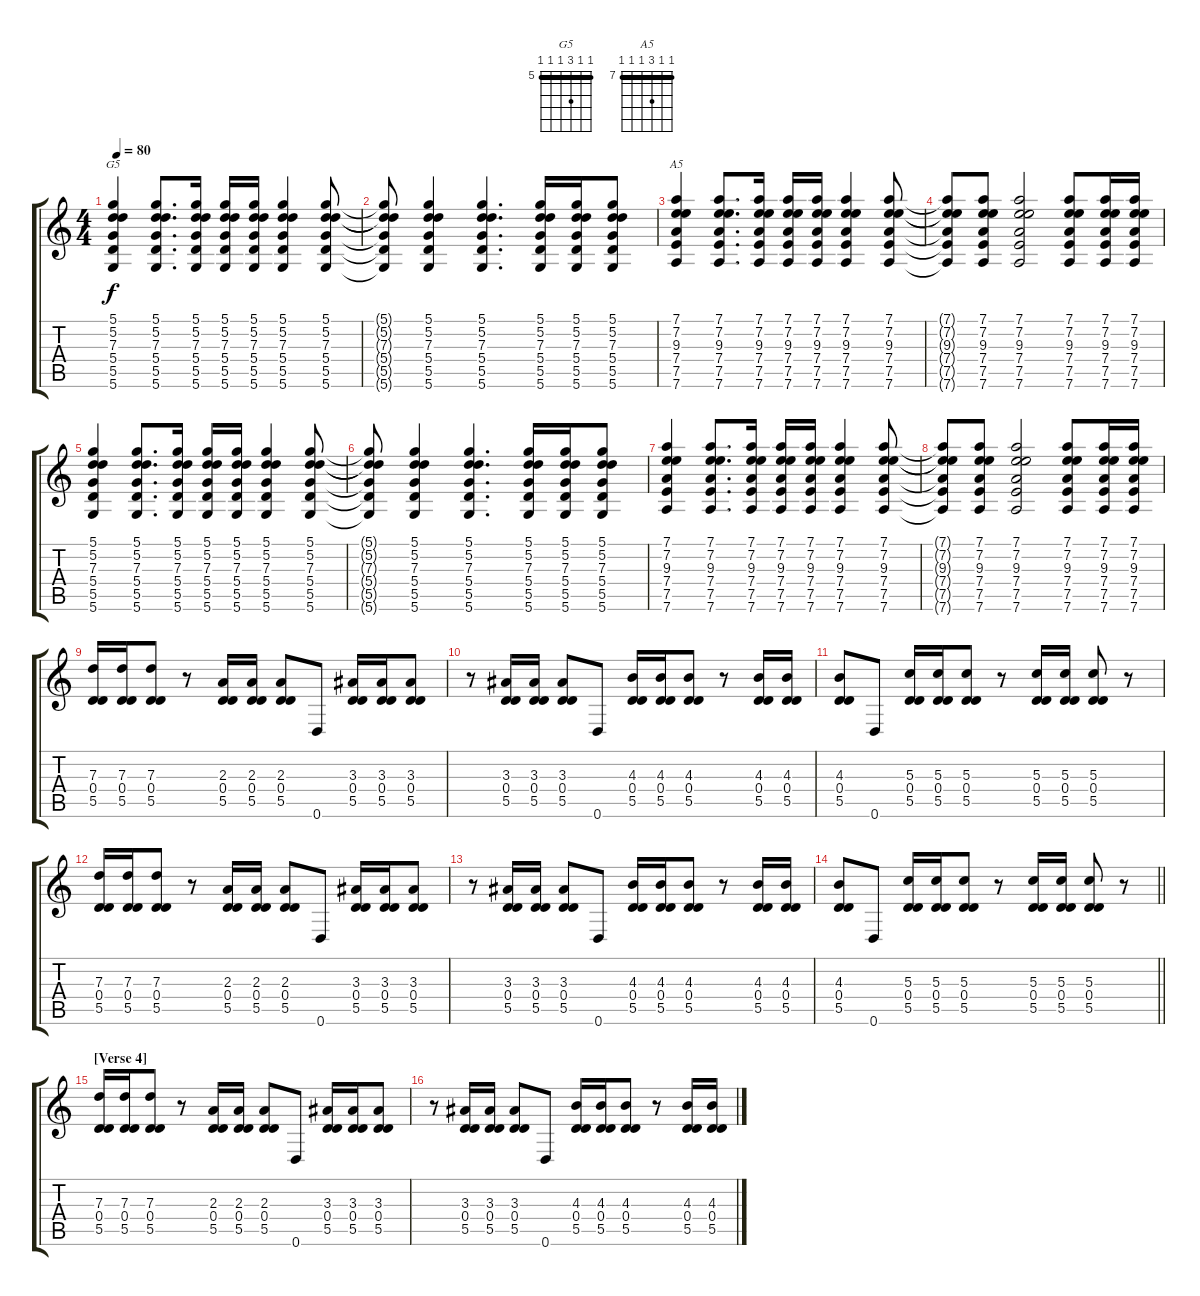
\track "" {instrument acousticguitarsteel}
\staff {score tabs}
\tuning (D4 A3 G3 D3 A2 D2) {hide}
\chord ("G5" 5 5 7 5 5 5) {firstfret 5 barre 5}
\chord ("A5" 7 7 9 7 7 7) {firstfret 7 barre 7}
\ts (4 4)
\tempo 80
\clef g2
\ks c
(5.1 5.2 7.3 5.4 5.5 5.6).4{ch "G5" dy f} (5.1 5.2 7.3 5.4 5.5 5.6).8{d} (5.1 5.2 7.3 5.4 5.5 5.6).16 (5.1 5.2 7.3 5.4 5.5 5.6).16 (5.1 5.2 7.3 5.4 5.5 5.6).16 (5.1 5.2 7.3 5.4 5.5 5.6).4 (5.1 5.2 7.3 5.4 5.5 5.6).8 |
(5.1{t} 5.2{t} 7.3{t} 5.4{t} 5.5{t} 5.6{t}).8 (5.1 5.2 7.3 5.4 5.5 5.6).4 (5.1 5.2 7.3 5.4 5.5 5.6).4{d} (5.1 5.2 7.3 5.4 5.5 5.6).16 (5.1 5.2 7.3 5.4 5.5 5.6).16 (5.1 5.2 7.3 5.4 5.5 5.6).8 |
(7.1 7.2 9.3 7.4 7.5 7.6).4{ch "A5"} (7.1 7.2 9.3 7.4 7.5 7.6).8{d} (7.1 7.2 9.3 7.4 7.5 7.6).16 (7.1 7.2 9.3 7.4 7.5 7.6).16 (7.1 7.2 9.3 7.4 7.5 7.6).16 (7.1 7.2 9.3 7.4 7.5 7.6).4 (7.1 7.2 9.3 7.4 7.5 7.6).8 |
(7.1{t} 7.2{t} 9.3{t} 7.4{t} 7.5{t} 7.6{t}).8 (7.1 7.2 9.3 7.4 7.5 7.6).8 (7.1 7.2 9.3 7.4 7.5 7.6).2 (7.1 7.2 9.3 7.4 7.5 7.6).8 (7.1 7.2 9.3 7.4 7.5 7.6).16 (7.1 7.2 9.3 7.4 7.5 7.6).16 |
(5.1 5.2 7.3 5.4 5.5 5.6).4 (5.1 5.2 7.3 5.4 5.5 5.6).8{d} (5.1 5.2 7.3 5.4 5.5 5.6).16 (5.1 5.2 7.3 5.4 5.5 5.6).16 (5.1 5.2 7.3 5.4 5.5 5.6).16 (5.1 5.2 7.3 5.4 5.5 5.6).4 (5.1 5.2 7.3 5.4 5.5 5.6).8 |
(5.1{t} 5.2{t} 7.3{t} 5.4{t} 5.5{t} 5.6{t}).8 (5.1 5.2 7.3 5.4 5.5 5.6).4 (5.1 5.2 7.3 5.4 5.5 5.6).4{d} (5.1 5.2 7.3 5.4 5.5 5.6).16 (5.1 5.2 7.3 5.4 5.5 5.6).16 (5.1 5.2 7.3 5.4 5.5 5.6).8 |
(7.1 7.2 9.3 7.4 7.5 7.6).4 (7.1 7.2 9.3 7.4 7.5 7.6).8{d} (7.1 7.2 9.3 7.4 7.5 7.6).16 (7.1 7.2 9.3 7.4 7.5 7.6).16 (7.1 7.2 9.3 7.4 7.5 7.6).16 (7.1 7.2 9.3 7.4 7.5 7.6).4 (7.1 7.2 9.3 7.4 7.5 7.6).8 |
(7.1{t} 7.2{t} 9.3{t} 7.4{t} 7.5{t} 7.6{t}).8 (7.1 7.2 9.3 7.4 7.5 7.6).8 (7.1 7.2 9.3 7.4 7.5 7.6).2 (7.1 7.2 9.3 7.4 7.5 7.6).8 (7.1 7.2 9.3 7.4 7.5 7.6).16 (7.1 7.2 9.3 7.4 7.5 7.6).16 |
(7.3 0.4 5.5).16 (7.3 0.4 5.5).16 (7.3 0.4 5.5).8 r.8 (2.3 0.4 5.5).16 (2.3 0.4 5.5).16 (2.3 0.4 5.5).8 0.6.8 (3.3 0.4 5.5).16 (3.3 0.4 5.5).16 (3.3 0.4 5.5).8 |
r.8 (3.3 0.4 5.5).16 (3.3 0.4 5.5).16 (3.3 0.4 5.5).8 0.6.8 (4.3 0.4 5.5).16 (4.3 0.4 5.5).16 (4.3 0.4 5.5).8 r.8 (4.3 0.4 5.5).16 (4.3 0.4 5.5).16 |
(4.3 0.4 5.5).8 0.6.8 (5.3 0.4 5.5).16 (5.3 0.4 5.5).16 (5.3 0.4 5.5).8 r.8 (5.3 0.4 5.5).16 (5.3 0.4 5.5).16 (5.3 0.4 5.5).8 r.8 |
(7.3 0.4 5.5).16 (7.3 0.4 5.5).16 (7.3 0.4 5.5).8 r.8 (2.3 0.4 5.5).16 (2.3 0.4 5.5).16 (2.3 0.4 5.5).8 0.6.8 (3.3 0.4 5.5).16 (3.3 0.4 5.5).16 (3.3 0.4 5.5).8 |
r.8 (3.3 0.4 5.5).16 (3.3 0.4 5.5).16 (3.3 0.4 5.5).8 0.6.8 (4.3 0.4 5.5).16 (4.3 0.4 5.5).16 (4.3 0.4 5.5).8 r.8 (4.3 0.4 5.5).16 (4.3 0.4 5.5).16 |
\barLineRight lightlight
(4.3 0.4 5.5).8 0.6.8 (5.3 0.4 5.5).16 (5.3 0.4 5.5).16 (5.3 0.4 5.5).8 r.8 (5.3 0.4 5.5).16 (5.3 0.4 5.5).16 (5.3 0.4 5.5).8 r.8 |
\section ("" "[Verse 4]")
(7.3 0.4 5.5).16 (7.3 0.4 5.5).16 (7.3 0.4 5.5).8 r.8 (2.3 0.4 5.5).16 (2.3 0.4 5.5).16 (2.3 0.4 5.5).8 0.6.8 (3.3 0.4 5.5).16 (3.3 0.4 5.5).16 (3.3 0.4 5.5).8 |
r.8 (3.3 0.4 5.5).16 (3.3 0.4 5.5).16 (3.3 0.4 5.5).8 0.6.8 (4.3 0.4 5.5).16 (4.3 0.4 5.5).16 (4.3 0.4 5.5).8 r.8 (4.3 0.4 5.5).16 (4.3 0.4 5.5).16
